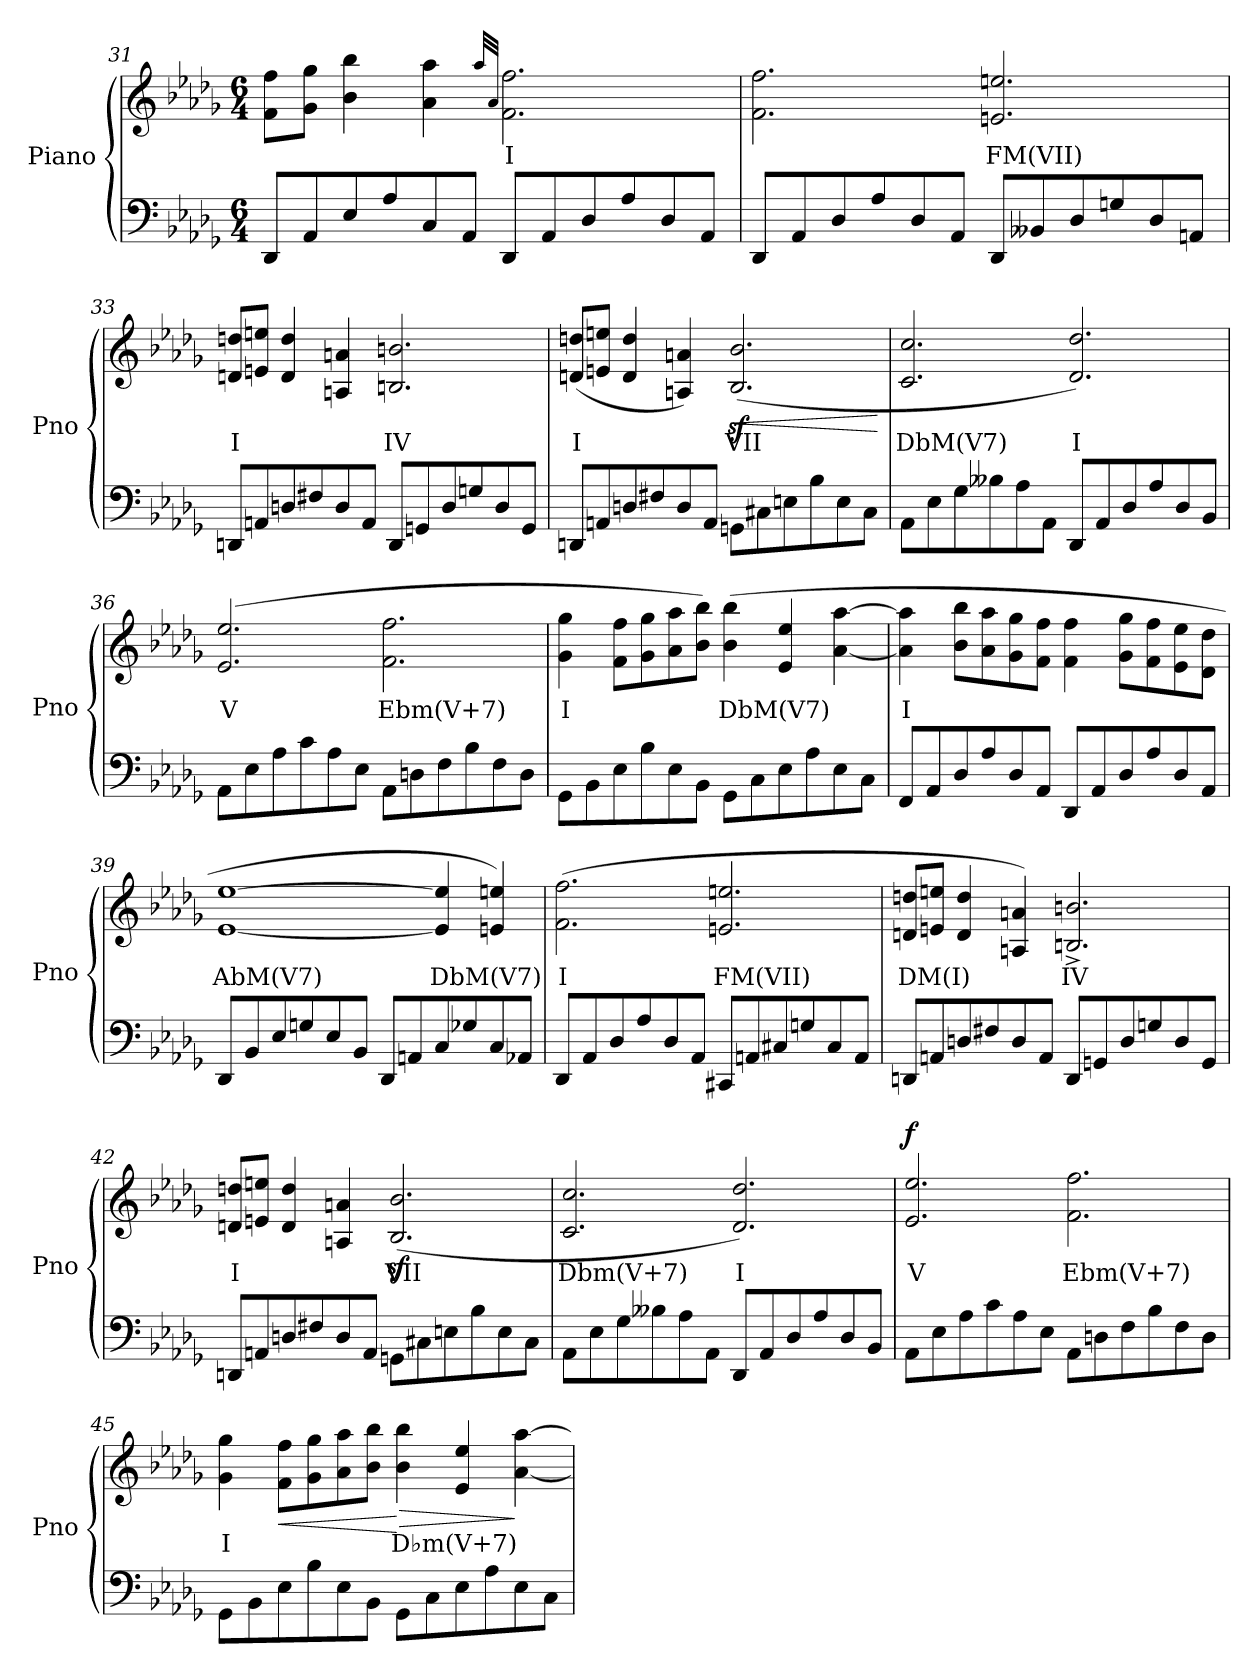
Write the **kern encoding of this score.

**kern	**kern	**text	**dynam
*part1	*part1	*part1	*part1
*staff2	*staff1	*staff1	*staff1/2
*I"Piano	*	*	*
*I'Pno	*	*	*
*clefF4	*clefG2	*	*
*k[b-e-a-d-g-]	*k[b-e-a-d-g-]	*	*
*b-:	*b-:	*	*
*M6/4	*M6/4	*	*
=31	=31	=31	=31
8DD-/L	8f\ 8ff\L	.	.
8AA-/	8g-\ 8gg-\J	.	.
8E-/	4b-\ 4bb-\	.	.
8A-/	.	.	.
8C/	4a-\ 4aa-\	.	.
8AA-/J	.	.	.
.	32qaa-/LLL	.	.
.	32qa-/JJJ	.	.
!	!	!LO:LY:b	!
8DD-/L	2.f\ 2.ff\	I	.
8AA-/	.	.	.
8D-/	.	.	.
8A-/	.	.	.
8D-/	.	.	.
8AA-/J	.	.	.
=32	=32	=32	=32
8DD-/L	2.f\ 2.ff\	.	.
8AA-/	.	.	.
8D-/	.	.	.
8A-/	.	.	.
8D-/	.	.	.
8AA-/J	.	.	.
!	!	!LO:LY:b	!
8DD-/L	2.en/ 2.een/	FM(VII)	.
8BB--X/	.	.	.
8D-/	.	.	.
8Gn/	.	.	.
8D-/	.	.	.
8AAn/J	.	.	.
!!LO:PB:g=z
=33	=33	=33	=33
!	!	!LO:LY:b	!
8DDn/L	8dn/ 8ddn/L	I	.
8AAn/	8en/ 8een/J	.	.
8Dn/	4d/ 4dd/	.	.
8F#X/	.	.	.
8D/	4An/ 4an/	.	.
8AA/J	.	.	.
!	!	!LO:LY:b	!
8DD/L	2.Bn/ 2.bn/	IV	.
8GGn/	.	.	.
8D/	.	.	.
8Gn/	.	.	.
8D/	.	.	.
8GG/J	.	.	.
=34	=34	=34	=34
!	!	!LO:LY:b	!
8DDn/L	(<8dn/ 8ddn/L	I	.
8AAn/	8en/ 8een/J	.	.
8Dn/	4d/ 4dd/	.	.
8F#X/	.	.	.
8D/	4An/ 4an/)	.	.
8AA/J	.	.	.
!	!	!LO:LY:b	!LO:HP:b
8GGn\L	(>2.B-/z< 2.b-/z<	VII	<
8C#X\	.	.	.
8En\	.	.	.
8B-\	.	.	.
8E\	.	.	.
8C#\J	.	.	.
.	.	.	[
!!LO:LB:g=z
=35	=35	=35	=35
!	!	!LO:LY:b	!
8AA-\L	2.c/ 2.cc/	DbM(V7)	.
8E-\	.	.	.
8G-\	.	.	.
8B--X\	.	.	.
8A-\	.	.	.
8AA-\J	.	.	.
!	!	!LO:LY:b	!
8DD-/L	2.d-/ 2.dd-/)	I	.
8AA-/	.	.	.
8D-/	.	.	.
8A-/	.	.	.
8D-/	.	.	.
8BB-</J	.	.	.
=36	=36	=36	=36
!	!	!LO:LY:b	!
8AA-\L	(>2.e-/ 2.ee-/	V	.
8E-\	.	.	.
8A-\	.	.	.
8c\	.	.	.
8A-\	.	.	.
8E-\J	.	.	.
!	!	!LO:LY:b	!
8AA-\L	2.f\ 2.ff\	Ebm(V+7)	.
8Dn\	.	.	.
8F\	.	.	.
8B-\	.	.	.
8F\	.	.	.
8D\J	.	.	.
=37	=37	=37	=37
!	!	!LO:LY:b	!
8GG-\L	4g-\ 4gg-\	I	.
8BB-\	.	.	.
8E-\	8f\ 8ff\L	.	.
8B-\	8g-\ 8gg-\	.	.
8E-\	8a-\ 8aa-\	.	.
8BB-\J	8b-\ 8bb-\J)	.	.
!	!	!LO:LY:b	!
8GG-\L	(>4b-\ 4bb-\	DbM(V7)	.
8C\	.	.	.
8E-\	4e-/ 4ee-/	.	.
8A-\	.	.	.
8E-\	[4a-\ [4aa-\	.	.
8C\J	.	.	.
!!LO:LB:g=z
=38	=38	=38	=38
!	!	!LO:LY:b	!
8FF/L	4a-\] 4aa-\]	I	.
8AA-/	.	.	.
8D-/	8b-\ 8bb-\L	.	.
8A-/	8a-\ 8aa-\	.	.
8D-/	8g-\ 8gg-\	.	.
8AA-/J	8f\ 8ff\J	.	.
8DD-/L	4f\ 4ff\	.	.
8AA-/	.	.	.
8D-/	8g-\ 8gg-\L	.	.
8A-/	8f\ 8ff\	.	.
8D-/	8e-\ 8ee-\	.	.
8AA-/J	8d-\ 8dd-\J	.	.
=39	=39	=39	=39
!	!	!LO:LY:b	!
8DD-/L	[1e- [1ee-	AbM(V7)	.
8BB-/	.	.	.
8E-/	.	.	.
8Gn/	.	.	.
8E-/	.	.	.
8BB-/J	.	.	.
8DD-/L	.	.	.
8AAn/	.	.	.
!	!	!LO:LY:b	!
8C/	4e-/] 4ee-/]	DbM(V7)	.
8G-X/	.	.	.
8C/	4en/ 4een/)	.	.
8AA-X/J	.	.	.
!!LO:LB:g=z
=40	=40	=40	=40
!	!	!LO:LY:b	!
8DD-/L	(>2.f\ 2.ff\	I	.
8AA-/	.	.	.
8D-/	.	.	.
8A-/	.	.	.
8D-/	.	.	.
8AA-/J	.	.	.
!	!	!LO:LY:b	!
8CC#X/L	2.en/ 2.een/	FM(VII)	.
8AAn/	.	.	.
8C#X/	.	.	.
8Gn/	.	.	.
8C#/	.	.	.
8AA/J	.	.	.
=41	=41	=41	=41
!	!	!LO:LY:b	!
8DDn/L	8dn/ 8ddn/L	DM(I)	.
8AAn/	8en/ 8een/J	.	.
8Dn/	4d/ 4dd/	.	.
8F#X/	.	.	.
8D/	4An/ 4an/)	.	.
8AA/J	.	.	.
!	!	!LO:LY:b	!
8DD/L	2.Bn/^ 2.bn/^	IV	.
8GGn/	.	.	.
8D/	.	.	.
8Gn/	.	.	.
8D/	.	.	.
8GG/J	.	.	.
!!LO:PB:g=z
=42	=42	=42	=42
!	!	!LO:LY:b	!
8DDn/L	8dn/ 8ddn/L	I	.
8AAn/	8en/ 8een/J	.	.
8Dn/	4d/ 4dd/	.	.
8F#X/	.	.	.
8D/	4An/ 4an/	.	.
8AA/J	.	.	.
!	!	!LO:LY:b	!
8GGn\L	(>2.B-/z< 2.b-/z<	VII	.
8C#X\	.	.	.
8En\	.	.	.
8B-\	.	.	.
8E\	.	.	.
8C#\J	.	.	.
=43	=43	=43	=43
!	!	!LO:LY:b	!
8AA-\L	2.c/ 2.cc/	Dbm(V+7)	.
8E-\	.	.	.
8G-\	.	.	.
8B--X\	.	.	.
8A-\	.	.	.
8AA-\J	.	.	.
!	!	!LO:LY:b	!
8DD-/L	2.d-/ 2.dd-/)	I	.
8AA-/	.	.	.
8D-/	.	.	.
8A-/	.	.	.
8D-/	.	.	.
8BB-/J	.	.	.
!!LO:LB:g=z
=44	=44	=44	=44
!	!	!LO:LY:b	!LO:DY:b
8AA-\L	2.e-/ 2.ee-/	V	f
8E-\	.	.	.
8A-\	.	.	.
8c\	.	.	.
8A-\	.	.	.
8E-\J	.	.	.
!	!	!LO:LY:b	!
8AA-\L	2.f\ 2.ff\	Ebm(V+7)	.
8Dn\	.	.	.
8F\	.	.	.
8B-\	.	.	.
8F\	.	.	.
8D\J	.	.	.
=45	=45	=45	=45
!	!	!LO:LY:b	!
8GG-\L	4g-\ 4gg-\	I	.
8BB-\	.	.	.
!	!	!	!LO:HP:b
8E-\	8f\ 8ff\L	.	<
8B-\	8g-\ 8gg-\	.	.
8E-\	8a-\ 8aa-\	.	.
8BB-\J	8b-\ 8bb-\J	.	.
!	!	!LO:LY:b	!LO:HP:n=1:b
8GG-\L	4b-\ 4bb-\	D♭m(V+7)	[ >
8C\	.	.	.
8E-\	4e-/ 4ee-/	.	.
8A-\	.	.	.
8E-\	[4a-\ [4aa-\	.	]
8C\J	.	.	.
=	=	=	=
*-	*-	*-	*-
